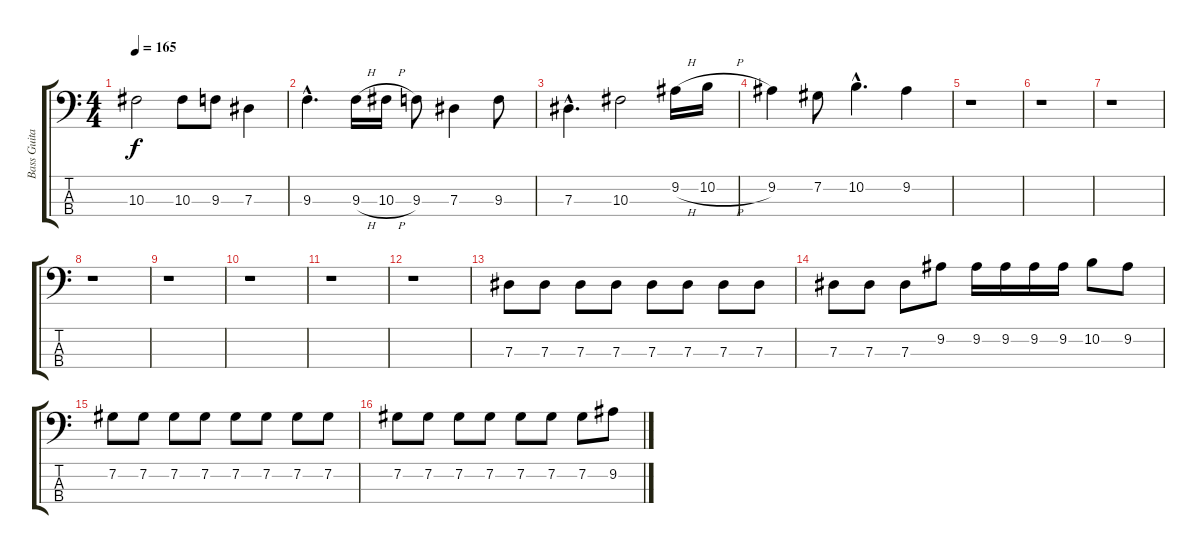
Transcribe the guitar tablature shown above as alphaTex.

\track ("Bass Guitar" "Bass Guita") {instrument electricbassfinger}
\staff {score tabs}
\tuning (Gb2 Db2 Ab1 Eb1) {hide}
\ts (4 4)
\tempo 165
\clef f4
\ks c
10.3.2{dy f} 10.3.8 9.3.8 7.3.4 |
9.3{hac}.4{d} 9.3{h}.16 10.3{h}.16 9.3.8 7.3.4 9.3.8 |
7.3{hac}.4{d} 10.3.2 9.2{h}.16 10.2{h}.16 |
9.2.4 7.2.8 10.2{hac}.4{d} 9.2.4 |
r.1 |
r.1 |
r.1 |
r.1 |
r.1 |
r.1 |
r.1 |
r.1 |
7.3.8 7.3.8 7.3.8 7.3.8 7.3.8 7.3.8 7.3.8 7.3.8 |
7.3.8 7.3.8 7.3.8 9.2.8 9.2.16 9.2.16 9.2.16 9.2.16 10.2.8 9.2.8 |
7.2.8 7.2.8 7.2.8 7.2.8 7.2.8 7.2.8 7.2.8 7.2.8 |
7.2.8 7.2.8 7.2.8 7.2.8 7.2.8 7.2.8 7.2.8 9.2.8
